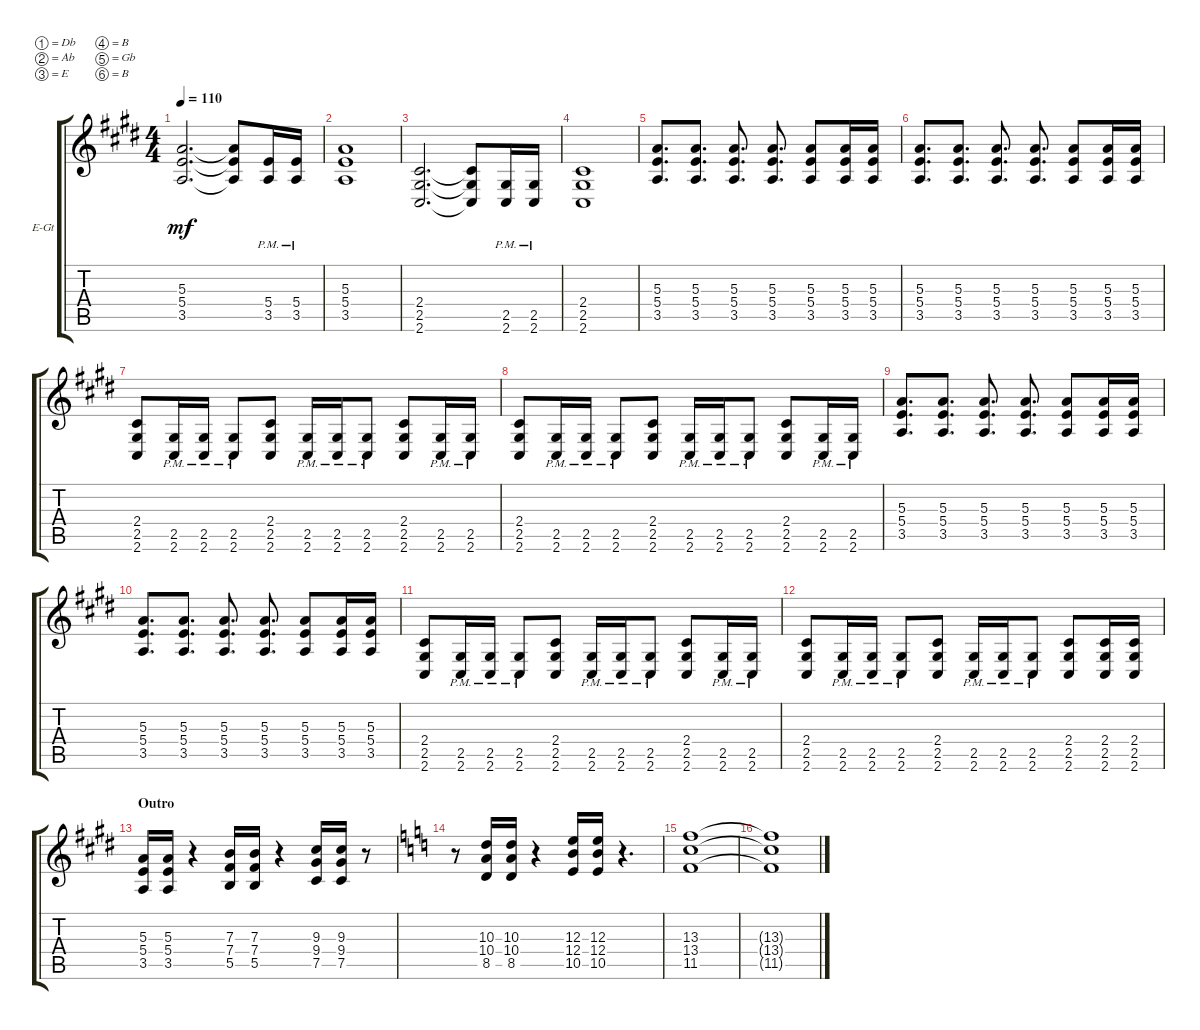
\bracketExtendMode groupsimilarinstruments
\firstSystemTrackNameOrientation horizontal
\otherSystemsTrackNameOrientation horizontal
\track ("Rhythm Guitar Guitar" "E-Gt") {instrument distortionguitar}
\staff {score tabs}
\tuning (Db4 Ab3 E3 B2 Gb2 B1)
\ts (4 4)
\tempo 110
\clef g2
\scale
0.333333
\ks c#minor
(5.3 5.4 3.5).2{d dy mf} (3.5{t} 5.4{t} 5.3{t}).8 (3.5{pm} 5.4{pm}).16 (5.4{pm} 3.5{pm}).16 |
\scale
0.333333 (5.3 5.4 3.5).1 |
\scale
0.333333 (2.4 2.5 2.6).2{d} (2.5{t} 2.4{t} 2.6{t}).8 (2.5{pm} 2.6{pm}).16 (2.6{pm} 2.5{pm}).16 |
\scale
0.333333 (2.4 2.5 2.6).1 |
\scale
0.333333 (3.5 5.4 5.3).8{d} (3.5 5.4 5.3).8{d} (3.5 5.4 5.3).8{d} (3.5 5.4 5.3).8{d} (3.5 5.4 5.3).8 (3.5 5.4 5.3).16 (5.3 5.4 3.5).16 |
\scale
0.333333 (3.5 5.4 5.3).8{d} (3.5 5.4 5.3).8{d} (3.5 5.4 5.3).8{d} (3.5 5.4 5.3).8{d} (3.5 5.4 5.3).8 (3.5 5.4 5.3).16 (5.3 5.4 3.5).16 |
\scale
0.333333 (2.5 2.4 2.6).8 (2.5{pm} 2.6{pm}).16 (2.5{pm} 2.6{pm}).16 (2.5{pm} 2.6{pm}).8 (2.5 2.4 2.6).8 (2.5{pm} 2.6{pm}).16 (2.5{pm} 2.6{pm}).16 (2.5{pm} 2.6{pm}).8 (2.5 2.4 2.6).8 (2.5{pm} 2.6{pm}).16 (2.5{pm} 2.6{pm}).16 |
\scale
0.333333 (2.5 2.4 2.6).8 (2.5{pm} 2.6{pm}).16 (2.5{pm} 2.6{pm}).16 (2.5{pm} 2.6{pm}).8 (2.5 2.4 2.6).8 (2.5{pm} 2.6{pm}).16 (2.5{pm} 2.6{pm}).16 (2.5{pm} 2.6{pm}).8 (2.5 2.4 2.6).8 (2.5{pm} 2.6{pm}).16 (2.5{pm} 2.6{pm}).16 |
\scale
0.333333 (3.5 5.4 5.3).8{d} (3.5 5.4 5.3).8{d} (3.5 5.4 5.3).8{d} (3.5 5.4 5.3).8{d} (3.5 5.4 5.3).8 (3.5 5.4 5.3).16 (5.3 5.4 3.5).16 |
\scale
0.333333 (3.5 5.4 5.3).8{d} (3.5 5.4 5.3).8{d} (3.5 5.4 5.3).8{d} (3.5 5.4 5.3).8{d} (3.5 5.4 5.3).8 (3.5 5.4 5.3).16 (5.3 5.4 3.5).16 |
\scale
0.333333 (2.5 2.4 2.6).8 (2.5{pm} 2.6{pm}).16 (2.5{pm} 2.6{pm}).16 (2.5{pm} 2.6{pm}).8 (2.5 2.4 2.6).8 (2.5{pm} 2.6{pm}).16 (2.5{pm} 2.6{pm}).16 (2.5{pm} 2.6{pm}).8 (2.5 2.4 2.6).8 (2.5{pm} 2.6{pm}).16 (2.5{pm} 2.6{pm}).16 |
\scale
0.333333 (2.5 2.4 2.6).8 (2.5{pm} 2.6{pm}).16 (2.5{pm} 2.6{pm}).16 (2.5{pm} 2.6{pm}).8 (2.5 2.4 2.6).8 (2.5{pm} 2.6{pm}).16 (2.5{pm} 2.6{pm}).16 (2.5{pm} 2.6{pm}).8 (2.5 2.4 2.6).8 (2.5 2.6 2.4).16 (2.5 2.6 2.4).16 |
\section ("" "Outro")
\scale
0.333333 (3.5 5.4 5.3).16 (5.3 5.4 3.5).16 r.4 (5.5 7.3 7.4).16 (5.5 7.4 7.3).16 r.4 (7.5 9.3 9.4).16 (7.5 9.4 9.3).16 r.8 |
\scale
0.333333
\ks aminor
r.8 (8.5 10.3 10.4).16 (8.5 10.4 10.3).16 r.4 (10.5 12.3 12.4).16 (10.5 12.4 12.3).16 r.4{d} |
\scale
0.333333 (11.5 13.4 13.3).1 |
\scale
0.333333 (11.5{t} 13.4{t} 13.3{t}).1
